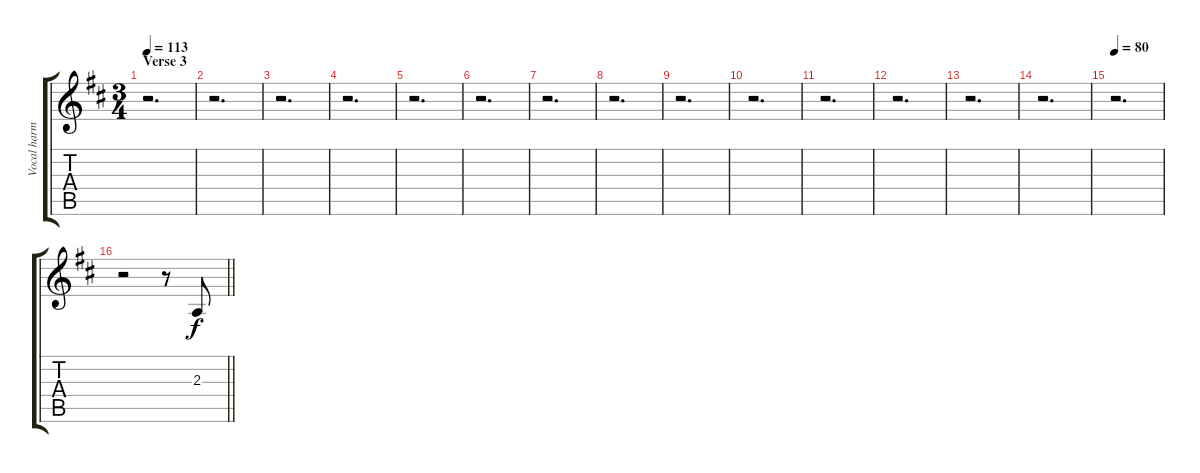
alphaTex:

\track ("Vocal harmony" "Vocal harm") {instrument flute}
\staff {score tabs}
\tuning (E4 B3 G3 D3 A2 E2) {hide}
\ts (3 4)
\section ("" "Verse 3")
\tempo 113
\clef g2
\ks d
r.2{d dy f} |
r.2{d} |
r.2{d} |
r.2{d} |
r.2{d} |
r.2{d} |
r.2{d} |
r.2{d} |
r.2{d} |
r.2{d} |
r.2{d} |
r.2{d} |
r.2{d} |
r.2{d} |
\tempo 80
r.2{d} |
\barLineRight lightlight
r.2 r.8 2.3.8
